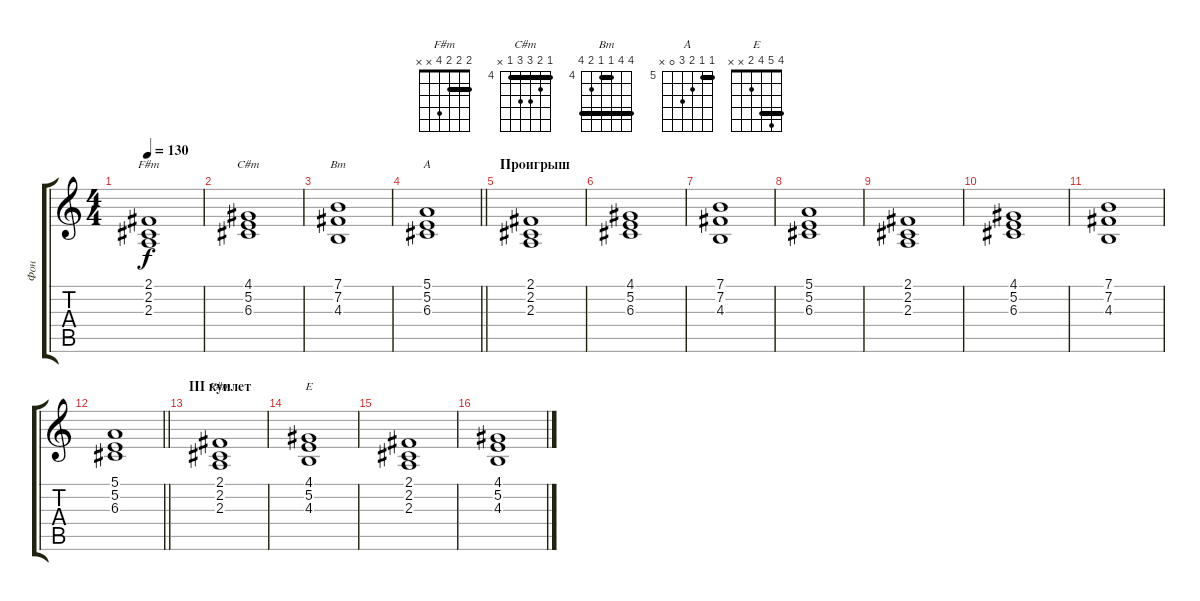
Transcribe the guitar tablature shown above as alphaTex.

\track ("Фон" "Фон") {instrument pad2warm}
\staff {score tabs}
\tuning (E4 B3 G3 D3 A2 E2) {hide}
\chord ("F#m" 2 2 2 4 0 2) {barre 2}
\chord ("C#m" 4 5 6 6 4 x) {firstfret 4 barre 4}
\chord ("Bm" 7 7 4 4 5 7) {firstfret 4 barre (4 7)}
\chord ("A" 5 5 6 7 0 x) {firstfret 5 barre 5}
\chord ("F#m" 2 2 2 4 x x) {barre 2}
\chord ("E" 4 5 4 2 x x) {barre 4}
\ts (4 4)
\tempo 130
\clef g2
\ks c
(2.1 2.2 2.3).1{ch "F#m" dy f} |
(4.1 5.2 6.3).1{ch "C#m"} |
(7.1 7.2 4.3).1{ch "Bm"} |
\barLineRight lightlight
(5.1 5.2 6.3).1{ch "A"} |
\section ("" "Проигрыш")
(2.1 2.2 2.3).1 |
(4.1 5.2 6.3).1 |
(7.1 7.2 4.3).1 |
(5.1 5.2 6.3).1 |
(2.1 2.2 2.3).1 |
(4.1 5.2 6.3).1 |
(7.1 7.2 4.3).1 |
\barLineRight lightlight
(5.1 5.2 6.3).1 |
\section ("" "III куплет")
(2.1 2.2 2.3).1{ch "F#m"} |
(4.1 5.2 4.3).1{ch "E"} |
(2.1 2.2 2.3).1 |
(4.1 5.2 4.3).1
